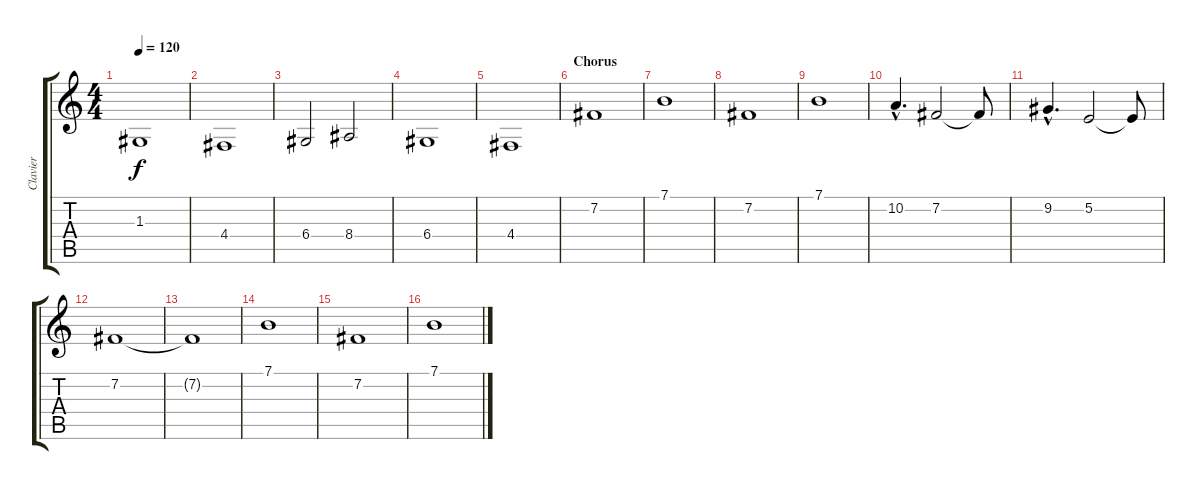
\track ("Clavier" "Clavier") {instrument choiraahs}
\staff {score tabs}
\tuning (E4 B3 G3 D3 A2 E2) {hide}
\ts (4 4)
\tempo 120
\clef g2
\ks c
1.3.1{dy f} |
4.4.1 |
6.4.2 8.4.2 |
6.4.1 |
4.4.1 |
\section ("" "Chorus")
7.2.1 |
7.1.1 |
7.2.1 |
7.1.1 |
10.2{hac}.4{d} 7.2.2 7.2{t}.8 |
9.2{hac}.4{d} 5.2.2 5.2{t}.8 |
7.2.1 |
7.2{t}.1 |
7.1.1 |
7.2.1 |
7.1.1
